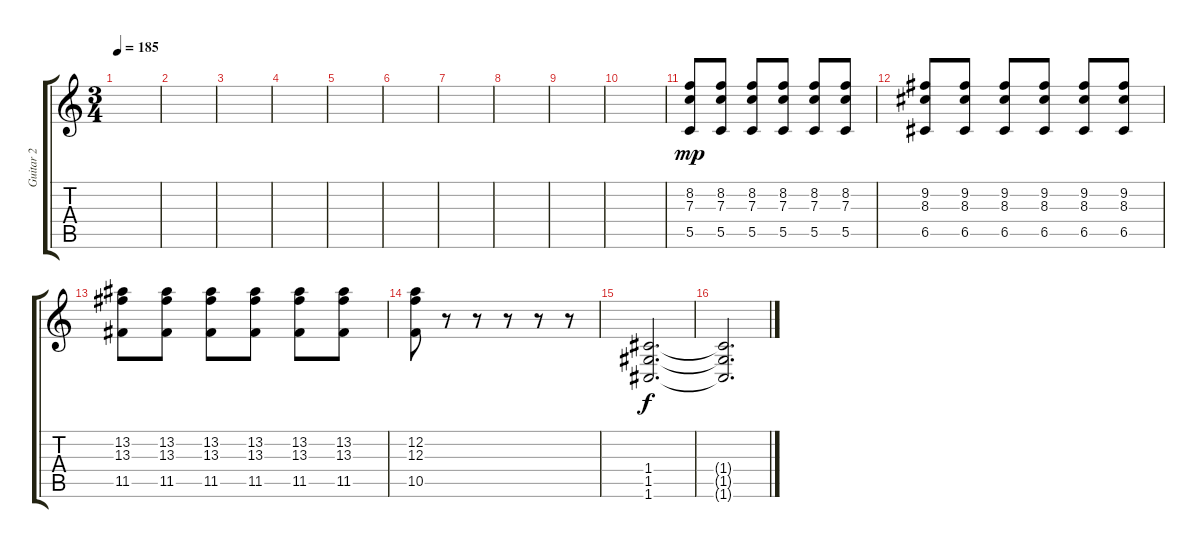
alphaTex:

\track ("Guitar 2" "Guitar 2") {instrument overdrivenguitar}
\staff {score tabs}
\tuning (D4 A3 F3 C3 G2 C2) {hide}
\ts (3 4)
\tempo 185
\clef g2
\ks c
|
|
|
|
|
|
|
|
|
|
(8.2 7.3 5.5).8{dy mp} (8.2 7.3 5.5).8 (8.2 7.3 5.5).8 (8.2 7.3 5.5).8 (8.2 7.3 5.5).8 (8.2 7.3 5.5).8 |
(9.2 8.3 6.5).8 (9.2 8.3 6.5).8 (9.2 8.3 6.5).8 (9.2 8.3 6.5).8 (9.2 8.3 6.5).8 (9.2 8.3 6.5).8 |
(13.2 13.3 11.5).8 (13.2 13.3 11.5).8 (13.2 13.3 11.5).8 (13.2 13.3 11.5).8 (13.2 13.3 11.5).8 (13.2 13.3 11.5).8 |
(12.2 12.3 10.5).8 r.8 r.8 r.8 r.8 r.8 |
(1.4 1.5 1.6).2{d dy f} |
(1.4{t} 1.5{t} 1.6{t}).2{d}
